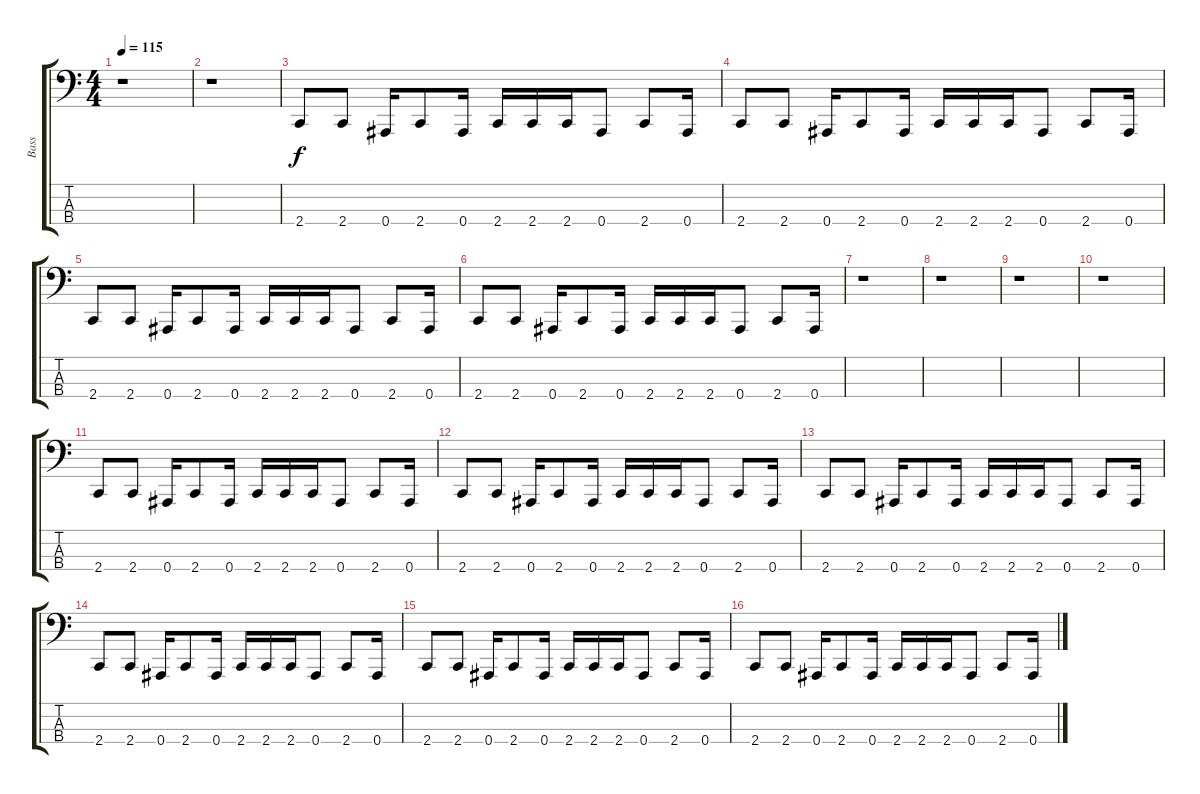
\track ("Bass" "Bass") {instrument electricbassfinger}
\staff {score tabs}
\tuning (Eb2 Bb1 F1 Bb0) {hide}
\ts (4 4)
\tempo 115
\clef f4
\ks c
r.1{dy f} |
r.1 |
2.4.8 2.4.8 0.4.16 2.4.8 0.4.16 2.4.16 2.4.16 2.4.16 0.4.8 2.4.8 0.4.16 |
2.4.8 2.4.8 0.4.16 2.4.8 0.4.16 2.4.16 2.4.16 2.4.16 0.4.8 2.4.8 0.4.16 |
2.4.8 2.4.8 0.4.16 2.4.8 0.4.16 2.4.16 2.4.16 2.4.16 0.4.8 2.4.8 0.4.16 |
2.4.8 2.4.8 0.4.16 2.4.8 0.4.16 2.4.16 2.4.16 2.4.16 0.4.8 2.4.8 0.4.16 |
r.1 |
r.1 |
r.1 |
r.1 |
2.4.8 2.4.8 0.4.16 2.4.8 0.4.16 2.4.16 2.4.16 2.4.16 0.4.8 2.4.8 0.4.16 |
2.4.8 2.4.8 0.4.16 2.4.8 0.4.16 2.4.16 2.4.16 2.4.16 0.4.8 2.4.8 0.4.16 |
2.4.8 2.4.8 0.4.16 2.4.8 0.4.16 2.4.16 2.4.16 2.4.16 0.4.8 2.4.8 0.4.16 |
2.4.8 2.4.8 0.4.16 2.4.8 0.4.16 2.4.16 2.4.16 2.4.16 0.4.8 2.4.8 0.4.16 |
2.4.8 2.4.8 0.4.16 2.4.8 0.4.16 2.4.16 2.4.16 2.4.16 0.4.8 2.4.8 0.4.16 |
2.4.8 2.4.8 0.4.16 2.4.8 0.4.16 2.4.16 2.4.16 2.4.16 0.4.8 2.4.8 0.4.16
